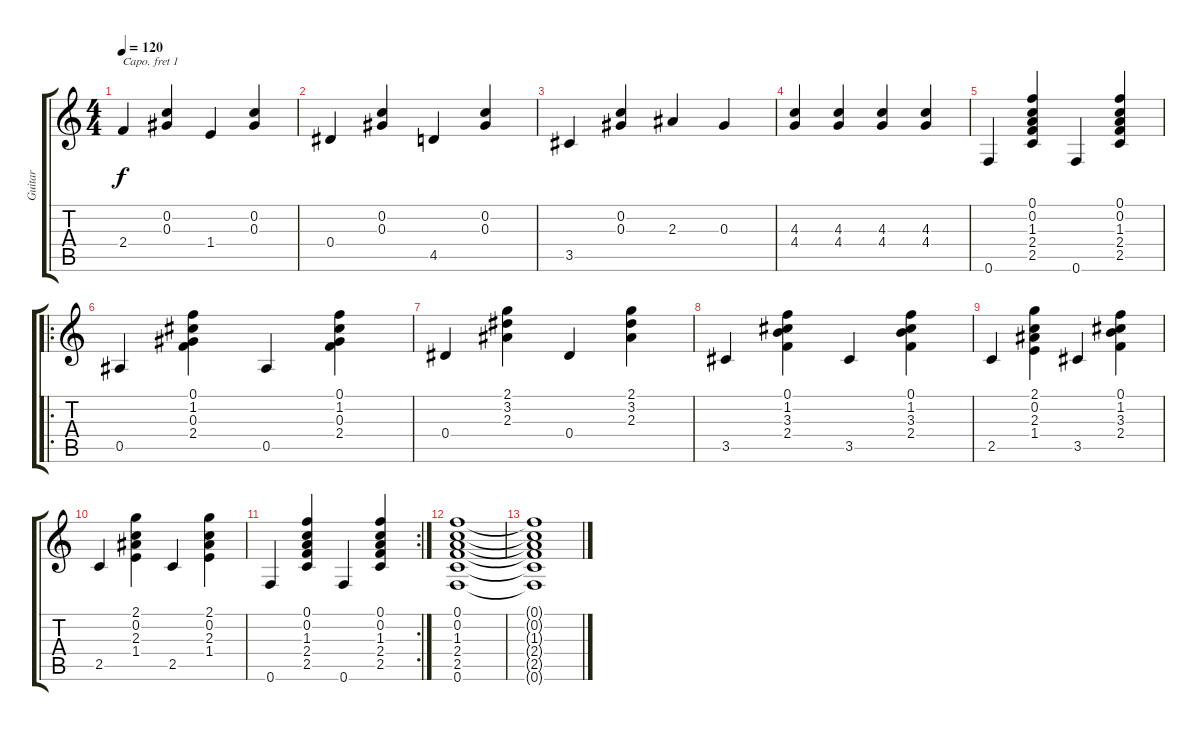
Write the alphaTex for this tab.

\track ("Guitar" "Guitar") {instrument acousticguitarsteel}
\staff {score tabs}
\capo 1
\tuning (E4 B3 G3 D3 A2 E2) {hide}
\ts (4 4)
\tempo 120
\clef g2
\ks c
2.4.4{dy f} (0.2 0.3).4 1.4.4 (0.2 0.3).4 |
0.4.4 (0.2 0.3).4 4.5.4 (0.2 0.3).4 |
3.5.4 (0.2 0.3).4 2.3.4 0.3.4 |
(4.3 4.4).4 (4.3 4.4).4 (4.3 4.4).4 (4.3 4.4).4 |
0.6.4 (0.1 0.2 1.3 2.4 2.5).4 0.6.4 (0.1 0.2 1.3 2.4 2.5).4 |
\ro
0.5.4 (0.1 1.2 0.3 2.4).4 0.5.4 (0.1 1.2 0.3 2.4).4 |
0.4.4 (2.1 3.2 2.3).4 0.4.4 (2.1 3.2 2.3).4 |
3.5.4 (0.1 1.2 3.3 2.4).4 3.5.4 (0.1 1.2 3.3 2.4).4 |
2.5.4 (2.1 0.2 2.3 1.4).4 3.5.4 (0.1 1.2 3.3 2.4).4 |
2.5.4 (2.1 0.2 2.3 1.4).4 2.5.4 (2.1 0.2 2.3 1.4).4 |
\rc 2
0.6.4 (0.1 0.2 1.3 2.4 2.5).4 0.6.4 (0.1 0.2 1.3 2.4 2.5).4 |
(0.1 0.2 1.3 2.4 2.5 0.6).1 |
(0.1{t} 0.2{t} 1.3{t} 2.4{t} 2.5{t} 0.6{t}).1
